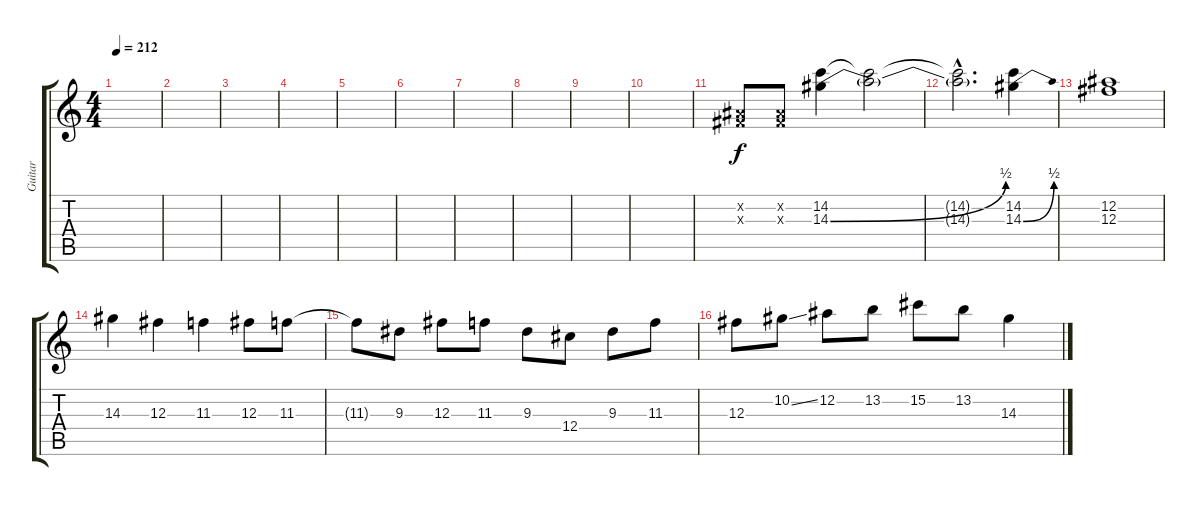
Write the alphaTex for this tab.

\track ("Guitar" "Guitar") {instrument distortionguitar}
\staff {score tabs}
\tuning (Eb4 Bb3 Gb3 Db3 Ab2 Eb2) {hide}
\ts (4 4)
\tempo 212
\clef g2
\ks c
|
|
|
|
|
|
|
|
|
|
(0.2{x} 0.3{x}).8 (0.2{x} 0.3{x}).8 (14.2 14.3{be (bend 0 0 60 2)}).4 (14.2{t} 14.3{t}).2 |
(14.2{hac t} 14.3{hac t}).2{d} (14.2 14.3{be (bend 0 0 60 2)}).4 |
(12.2 12.3).1 |
14.3.4 12.3.4 11.3.4 12.3.8 11.3.8 |
11.3{t}.8 9.3.8 12.3.8 11.3.8 9.3.8 12.4.8 9.3.8 11.3.8 |
12.3.8 10.2{ss}.8 12.2.8 13.2.8 15.2.8 13.2.8 14.3.4
